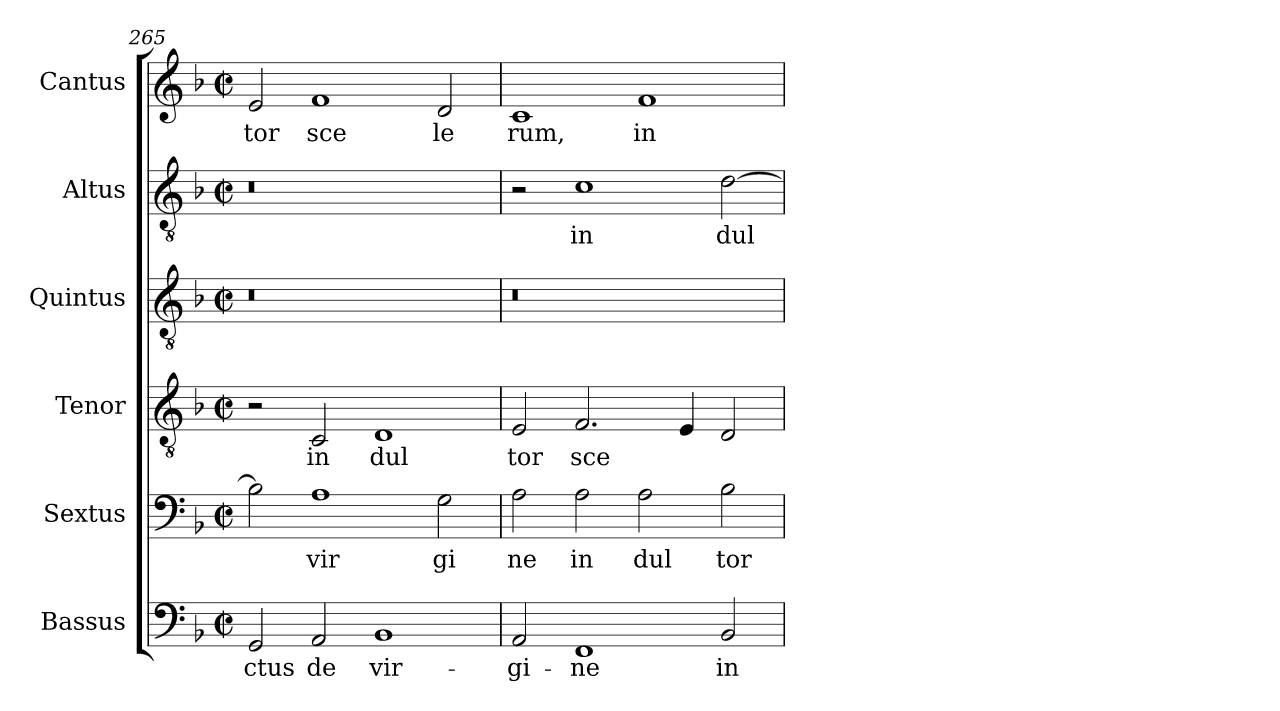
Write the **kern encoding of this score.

**kern	**text	**kern	**text	**kern	**text	**kern	**kern	**text	**kern	**text
*part6	*part6	*part5	*part5	*part4	*part4	*part3	*part2	*part2	*part1	*part1
*staff6	*staff6	*staff5	*staff5	*staff4	*staff4	*staff3	*staff2	*staff2	*staff1	*staff1
*I"Bassus	*	*I"Sextus	*	*I"Tenor	*	*I"Quintus	*I"Altus	*	*I"Cantus	*
*clefF4	*	*clefF4	*	*clefGv2	*	*clefGv2	*clefGv2	*	*clefG2	*
*k[b-]	*	*k[b-]	*	*k[b-]	*	*k[b-]	*k[b-]	*	*k[b-]	*
*F:	*	*F:	*	*F:	*	*F:	*F:	*	*F:	*
*M2/2	*	*M2/2	*	*M2/2	*	*M2/2	*M2/2	*	*M2/2	*
*met(c|)	*	*met(c|)	*	*met(c|)	*	*met(c|)	*met(c|)	*	*met(c|)	*
=265	=265	=265	=265	=265	=265	=265	=265	=265	=265	=265
!	!LO:LY:b:cj	!	!	!	!	!	!	!	!	!LO:LY:b:cj
2GG/	-ctus	2B-\]	.	2r	.	0r	0r	.	2e/	tor
!	!LO:LY:b:cj	!	!LO:LY:b:cj	!	!LO:LY:b:cj	!	!	!	!	!LO:LY:b:cj
2AA/	de	1A	vir	2C/	in	.	.	.	1f	sce
!	!LO:LY:b:cj	!	!	!	!LO:LY:b:cj	!	!	!	!	!
1BB-	vir-	.	.	1D	dul	.	.	.	.	.
!	!	!	!LO:LY:b:cj	!	!	!	!	!	!	!LO:LY:b:cj
.	.	2G\	gi	.	.	.	.	.	2d/	le
=266	=266	=266	=266	=266	=266	=266	=266	=266	=266	=266
!	!LO:LY:b:cj	!	!LO:LY:b:cj	!	!LO:LY:b:cj	!	!	!	!	!LO:LY:b:cj
2AA/	-gi-	2A\	ne	2E/	tor	0r	2r	.	1c	rum,
!	!LO:LY:b:cj	!	!LO:LY:b:cj	!	!LO:LY:b	!	!	!LO:LY:b:cj	!	!
1FF	-ne	2A\	in	2.F/	sce	.	1c	in	.	.
!	!	!	!LO:LY:b:cj	!	!	!	!	!	!	!LO:LY:b:cj
.	.	2A\	dul	.	.	.	.	.	1f	in
.	.	.	.	4E/	.	.	.	.	.	.
!	!LO:LY:b:cj	!	!LO:LY:b:cj	!	!	!	!	!LO:LY:b	!	!
2BB-/	in-	2B-\	tor	2D/	.	.	[>2d\	dul	.	.
=	=	=	=	=	=	=	=	=	=	=
*-	*-	*-	*-	*-	*-	*-	*-	*-	*-	*-
